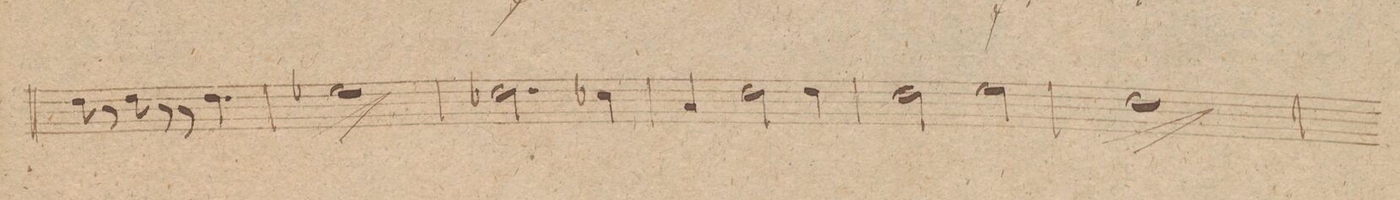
**kern	**dynam
*I"Clarnetto 1mo in A.	*
*clefG2	*
*k[f#c#g#]	*
*met(c)	*
*M4/4	*
8b\	.
8r	.
8b\	.
8r	.
8r	.
4.b\	.
=6	=6
1ccX^<	.
=7	=7
2.b-X\	.
4a-X\	.
=8	=8
4f#/	.
2b\	.
4b\	.
=9	=9
2b\	.
2cc#\	.
=10	=10
1b^<	.
=11	=11
*-	*-
